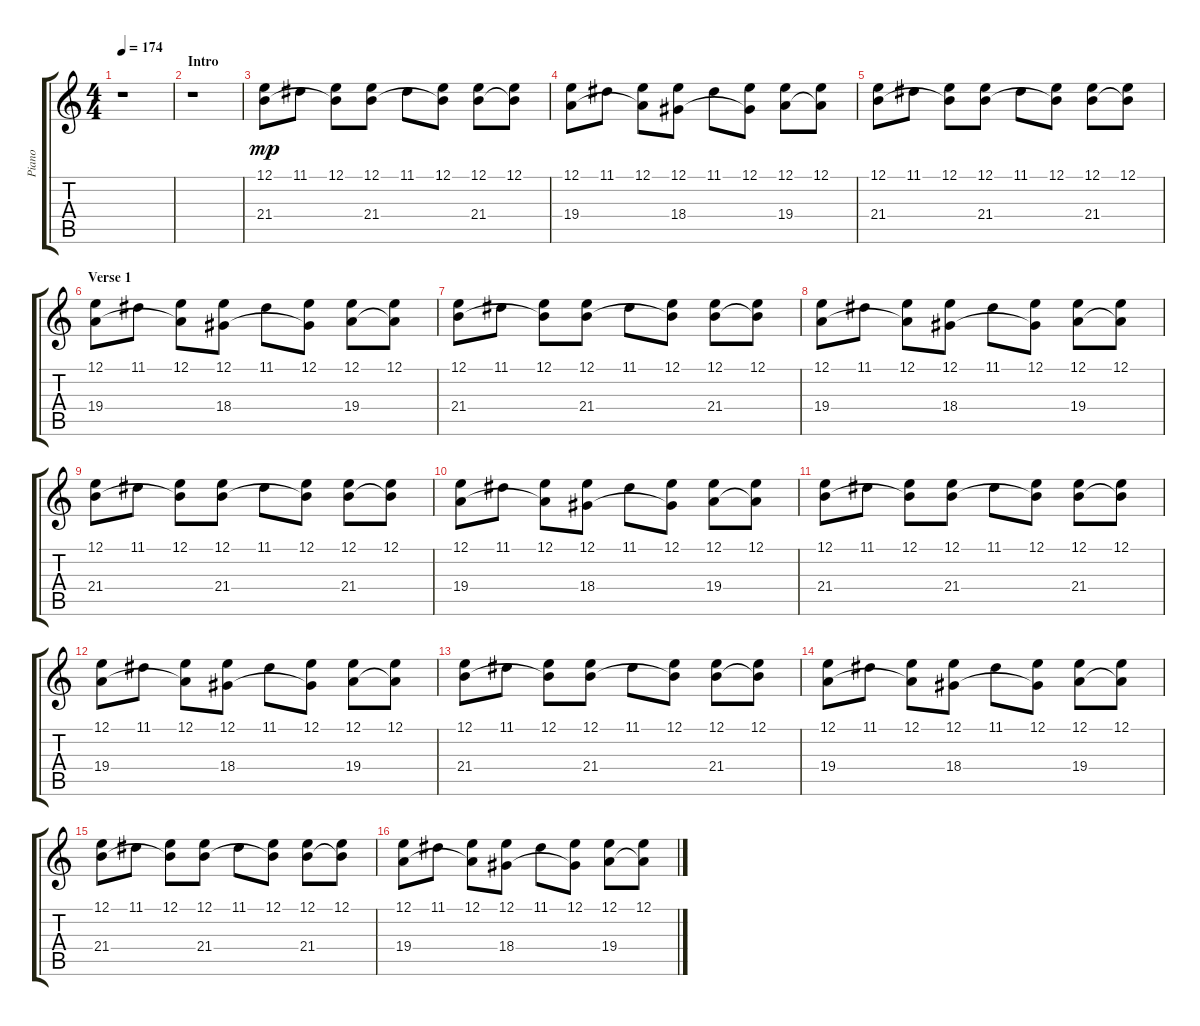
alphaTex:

\track ("Piano" "Piano") {instrument acousticgrandpiano}
\staff {score tabs}
\tuning (E4 B3 G3 D3 A2 E2) {hide}
\ts (4 4)
\tempo 174
\clef g2
\ks c
r.1{dy mp instrument acousticgrandpiano} |
\section ("" "Intro")
r.1 |
(12.1 21.4).8 11.1.8 (12.1 21.4{t}).8 (12.1 21.4).8 11.1.8 (12.1 21.4{t}).8 (12.1 21.4).8 (12.1 21.4{t}).8 |
(12.1 19.4).8 11.1.8 (12.1 19.4{t}).8 (12.1 18.4).8 11.1.8 (12.1 18.4{t}).8 (12.1 19.4).8 (12.1 19.4{t}).8 |
(12.1 21.4).8 11.1.8 (12.1 21.4{t}).8 (12.1 21.4).8 11.1.8 (12.1 21.4{t}).8 (12.1 21.4).8 (12.1 21.4{t}).8 |
\section ("" "Verse 1")
(12.1 19.4).8 11.1.8 (12.1 19.4{t}).8 (12.1 18.4).8 11.1.8 (12.1 18.4{t}).8 (12.1 19.4).8 (12.1 19.4{t}).8 |
(12.1 21.4).8 11.1.8 (12.1 21.4{t}).8 (12.1 21.4).8 11.1.8 (12.1 21.4{t}).8 (12.1 21.4).8 (12.1 21.4{t}).8 |
(12.1 19.4).8 11.1.8 (12.1 19.4{t}).8 (12.1 18.4).8 11.1.8 (12.1 18.4{t}).8 (12.1 19.4).8 (12.1 19.4{t}).8 |
(12.1 21.4).8 11.1.8 (12.1 21.4{t}).8 (12.1 21.4).8 11.1.8 (12.1 21.4{t}).8 (12.1 21.4).8 (12.1 21.4{t}).8 |
(12.1 19.4).8 11.1.8 (12.1 19.4{t}).8 (12.1 18.4).8 11.1.8 (12.1 18.4{t}).8 (12.1 19.4).8 (12.1 19.4{t}).8 |
(12.1 21.4).8 11.1.8 (12.1 21.4{t}).8 (12.1 21.4).8 11.1.8 (12.1 21.4{t}).8 (12.1 21.4).8 (12.1 21.4{t}).8 |
(12.1 19.4).8 11.1.8 (12.1 19.4{t}).8 (12.1 18.4).8 11.1.8 (12.1 18.4{t}).8 (12.1 19.4).8 (12.1 19.4{t}).8 |
(12.1 21.4).8 11.1.8 (12.1 21.4{t}).8 (12.1 21.4).8 11.1.8 (12.1 21.4{t}).8 (12.1 21.4).8 (12.1 21.4{t}).8 |
(12.1 19.4).8 11.1.8 (12.1 19.4{t}).8 (12.1 18.4).8 11.1.8 (12.1 18.4{t}).8 (12.1 19.4).8 (12.1 19.4{t}).8 |
(12.1 21.4).8 11.1.8 (12.1 21.4{t}).8 (12.1 21.4).8 11.1.8 (12.1 21.4{t}).8 (12.1 21.4).8 (12.1 21.4{t}).8 |
(12.1 19.4).8 11.1.8 (12.1 19.4{t}).8 (12.1 18.4).8 11.1.8 (12.1 18.4{t}).8 (12.1 19.4).8 (12.1 19.4{t}).8
